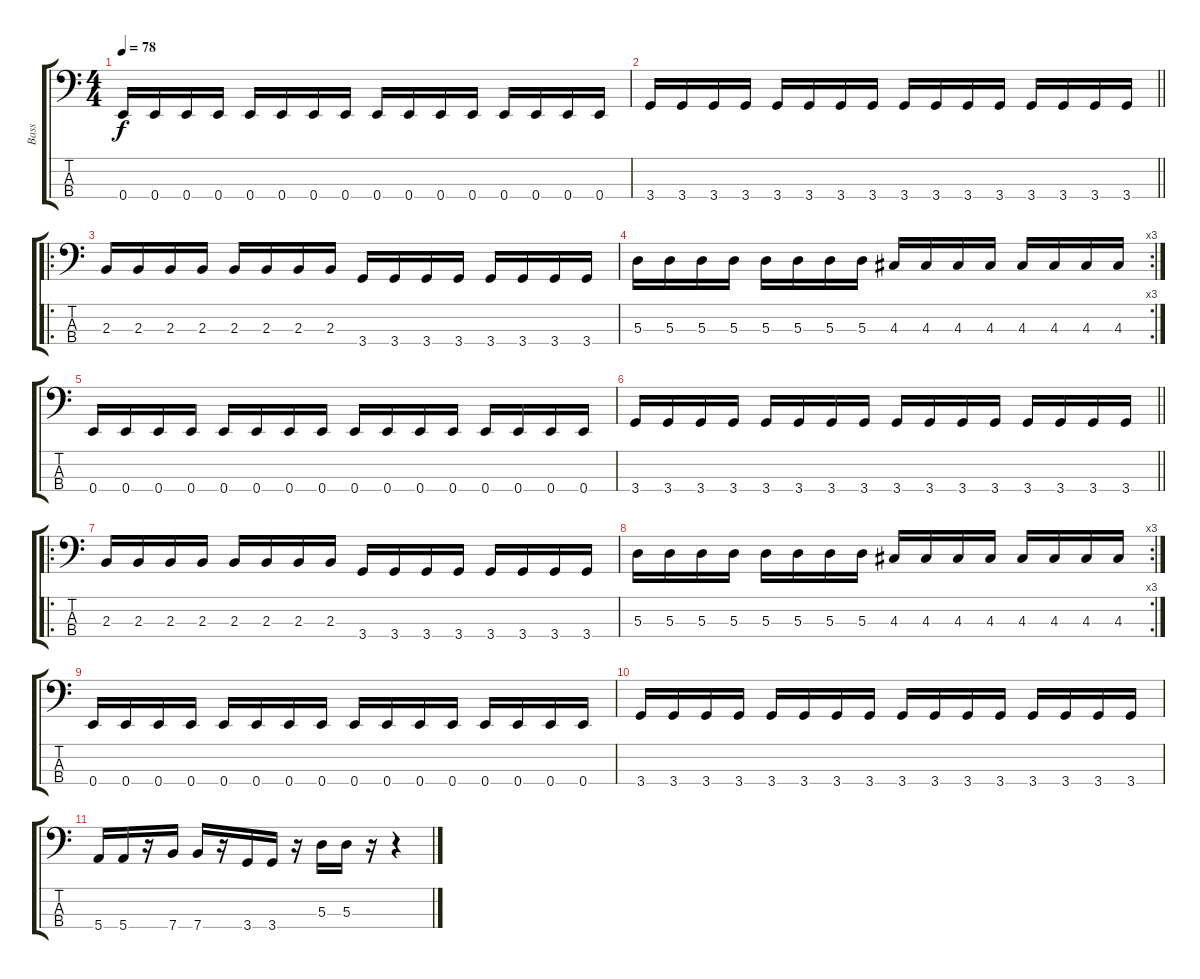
\track ("Bass" "Bass") {instrument electricbassfinger}
\staff {score tabs}
\tuning (G2 D2 A1 E1) {hide}
\ts (4 4)
\tempo 78
\clef f4
\ks c
0.4.16{dy f} 0.4.16 0.4.16 0.4.16 0.4.16 0.4.16 0.4.16 0.4.16 0.4.16 0.4.16 0.4.16 0.4.16 0.4.16 0.4.16 0.4.16 0.4.16 |
\barLineRight lightlight
3.4.16 3.4.16 3.4.16 3.4.16 3.4.16 3.4.16 3.4.16 3.4.16 3.4.16 3.4.16 3.4.16 3.4.16 3.4.16 3.4.16 3.4.16 3.4.16 |
\ro
\section ("" "")
2.3.16 2.3.16 2.3.16 2.3.16 2.3.16 2.3.16 2.3.16 2.3.16 3.4.16 3.4.16 3.4.16 3.4.16 3.4.16 3.4.16 3.4.16 3.4.16 |
\rc 3
5.3.16 5.3.16 5.3.16 5.3.16 5.3.16 5.3.16 5.3.16 5.3.16 4.3.16 4.3.16 4.3.16 4.3.16 4.3.16 4.3.16 4.3.16 4.3.16 |
0.4.16 0.4.16 0.4.16 0.4.16 0.4.16 0.4.16 0.4.16 0.4.16 0.4.16 0.4.16 0.4.16 0.4.16 0.4.16 0.4.16 0.4.16 0.4.16 |
\barLineRight lightlight
3.4.16 3.4.16 3.4.16 3.4.16 3.4.16 3.4.16 3.4.16 3.4.16 3.4.16 3.4.16 3.4.16 3.4.16 3.4.16 3.4.16 3.4.16 3.4.16 |
\ro
\section ("" "")
2.3.16 2.3.16 2.3.16 2.3.16 2.3.16 2.3.16 2.3.16 2.3.16 3.4.16 3.4.16 3.4.16 3.4.16 3.4.16 3.4.16 3.4.16 3.4.16 |
\rc 3
5.3.16 5.3.16 5.3.16 5.3.16 5.3.16 5.3.16 5.3.16 5.3.16 4.3.16 4.3.16 4.3.16 4.3.16 4.3.16 4.3.16 4.3.16 4.3.16 |
0.4.16 0.4.16 0.4.16 0.4.16 0.4.16 0.4.16 0.4.16 0.4.16 0.4.16 0.4.16 0.4.16 0.4.16 0.4.16 0.4.16 0.4.16 0.4.16 |
3.4.16 3.4.16 3.4.16 3.4.16 3.4.16 3.4.16 3.4.16 3.4.16 3.4.16 3.4.16 3.4.16 3.4.16 3.4.16 3.4.16 3.4.16 3.4.16 |
5.4.16 5.4.16 r.16 7.4.16 7.4.16 r.16 3.4.16 3.4.16 r.16 5.3.16 5.3.16 r.16 r.4
